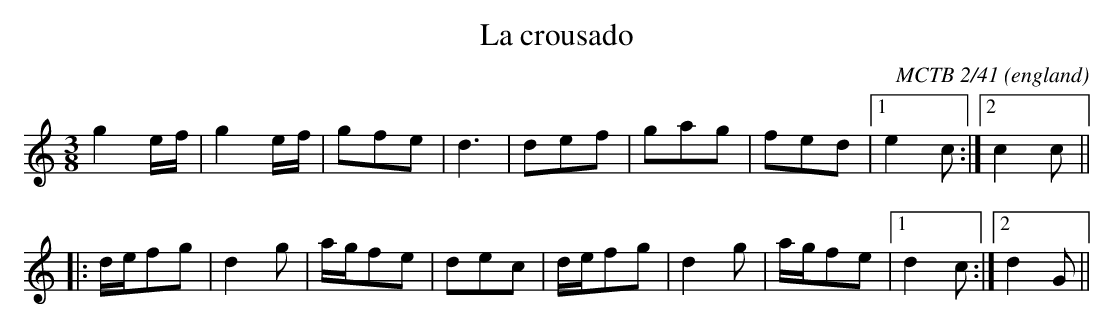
X:1
T:La crousado
O:england
C:MCTB 2/41
M:3/8
L:1/16
K:C
g4 ef| g4 ef| g2f2e2|d6|\
d2e2f2|g2a2g2|f2e2d2|1e4c2:|2c4c2||
|:def2g2|d4g2|agf2e2|d2e2c2|\
def2g2|d4g2|agf2e2|1 d4c2:|2 d4 G2||
